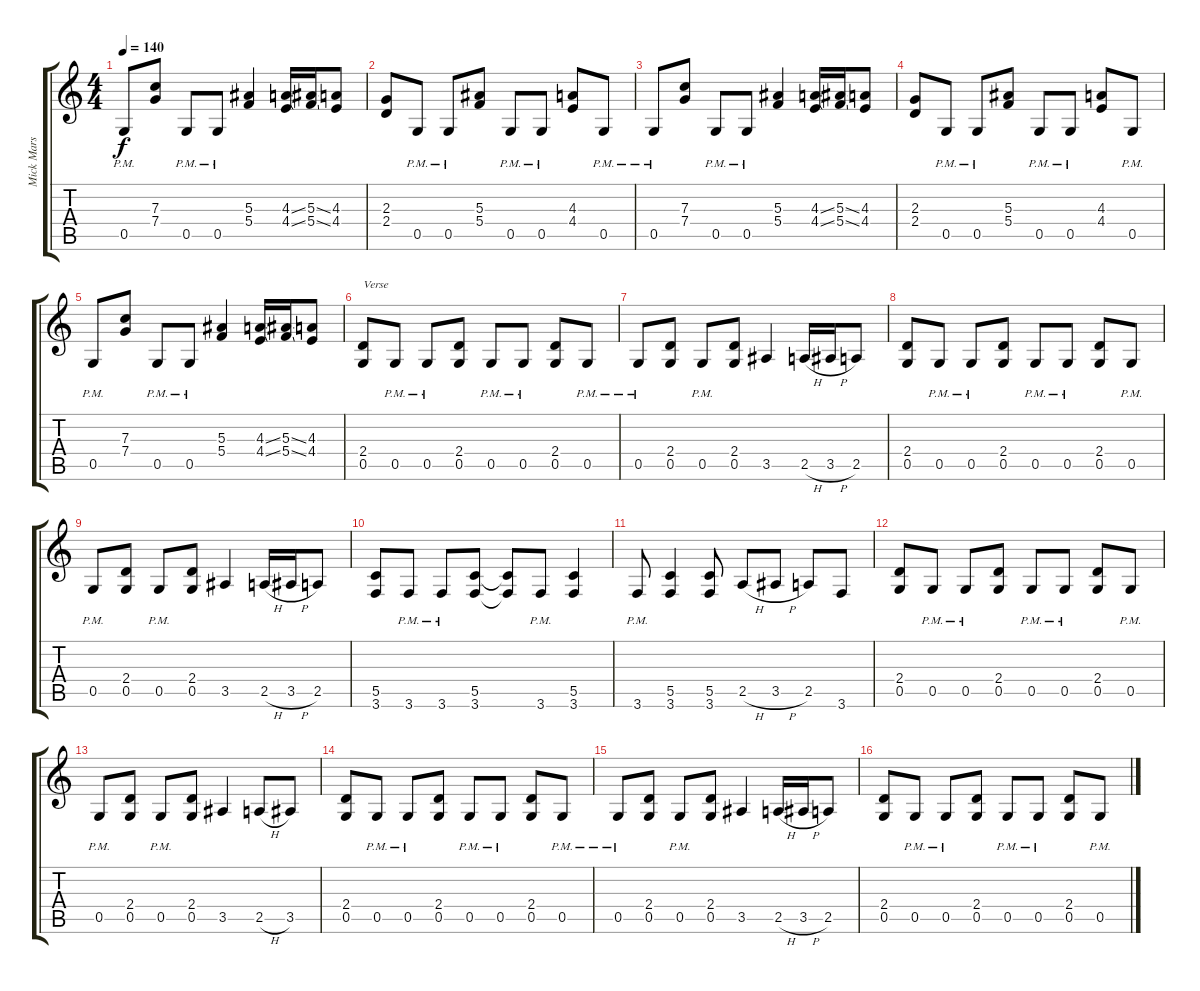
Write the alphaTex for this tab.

\track ("Mick Mars 1" "Mick Mars ") {instrument distortionguitar}
\staff {score tabs}
\tuning (D4 A3 F3 C3 G2 D2) {hide}
\ts (4 4)
\tempo 140
\clef g2
\ks c
0.5{pm}.8{dy f} (7.3 7.4).8 0.5{pm}.8 0.5{pm}.8 (5.3 5.4).4 (4.3{ss} 4.4{ss}).16 (5.3{ss} 5.4{ss}).16 (4.3 4.4).8 |
(2.3 2.4).8 0.5{pm}.8 0.5{pm}.8 (5.3 5.4).8 0.5{pm}.8 0.5{pm}.8 (4.3 4.4).8 0.5{pm}.8 |
0.5{pm}.8 (7.3 7.4).8 0.5{pm}.8 0.5{pm}.8 (5.3 5.4).4 (4.3{ss} 4.4{ss}).16 (5.3{ss} 5.4{ss}).16 (4.3 4.4).8 |
(2.3 2.4).8 0.5{pm}.8 0.5{pm}.8 (5.3 5.4).8 0.5{pm}.8 0.5{pm}.8 (4.3 4.4).8 0.5{pm}.8 |
0.5{pm}.8 (7.3 7.4).8 0.5{pm}.8 0.5{pm}.8 (5.3 5.4).4 (4.3{ss} 4.4{ss}).16 (5.3{ss} 5.4{ss}).16 (4.3 4.4).8 |
(2.4 0.5).8{txt "Verse"} 0.5{pm}.8 0.5{pm}.8 (2.4 0.5).8 0.5{pm}.8 0.5{pm}.8 (2.4 0.5).8 0.5{pm}.8 |
0.5{pm}.8 (2.4 0.5).8 0.5{pm}.8 (2.4 0.5).8 3.5.4 2.5{h}.16 3.5{h}.16 2.5.8 |
(2.4 0.5).8 0.5{pm}.8 0.5{pm}.8 (2.4 0.5).8 0.5{pm}.8 0.5{pm}.8 (2.4 0.5).8 0.5{pm}.8 |
0.5{pm}.8 (2.4 0.5).8 0.5{pm}.8 (2.4 0.5).8 3.5.4 2.5{h}.16 3.5{h}.16 2.5.8 |
(5.5 3.6).8 3.6{pm}.8 3.6{pm}.8 (5.5 3.6).8 (5.5{t} 3.6{t}).8 3.6{pm}.8 (5.5 3.6).4 |
3.6{pm}.8 (5.5 3.6).4 (5.5 3.6).8 2.5{h}.8 3.5{h}.8 2.5.8 3.6.8 |
(2.4 0.5).8 0.5{pm}.8 0.5{pm}.8 (2.4 0.5).8 0.5{pm}.8 0.5{pm}.8 (2.4 0.5).8 0.5{pm}.8 |
0.5{pm}.8 (2.4 0.5).8 0.5{pm}.8 (2.4 0.5).8 3.5.4 2.5{h}.8 3.5.8 |
(2.4 0.5).8 0.5{pm}.8 0.5{pm}.8 (2.4 0.5).8 0.5{pm}.8 0.5{pm}.8 (2.4 0.5).8 0.5{pm}.8 |
0.5{pm}.8 (2.4 0.5).8 0.5{pm}.8 (2.4 0.5).8 3.5.4 2.5{h}.16 3.5{h}.16 2.5.8 |
(2.4 0.5).8 0.5{pm}.8 0.5{pm}.8 (2.4 0.5).8 0.5{pm}.8 0.5{pm}.8 (2.4 0.5).8 0.5{pm}.8
